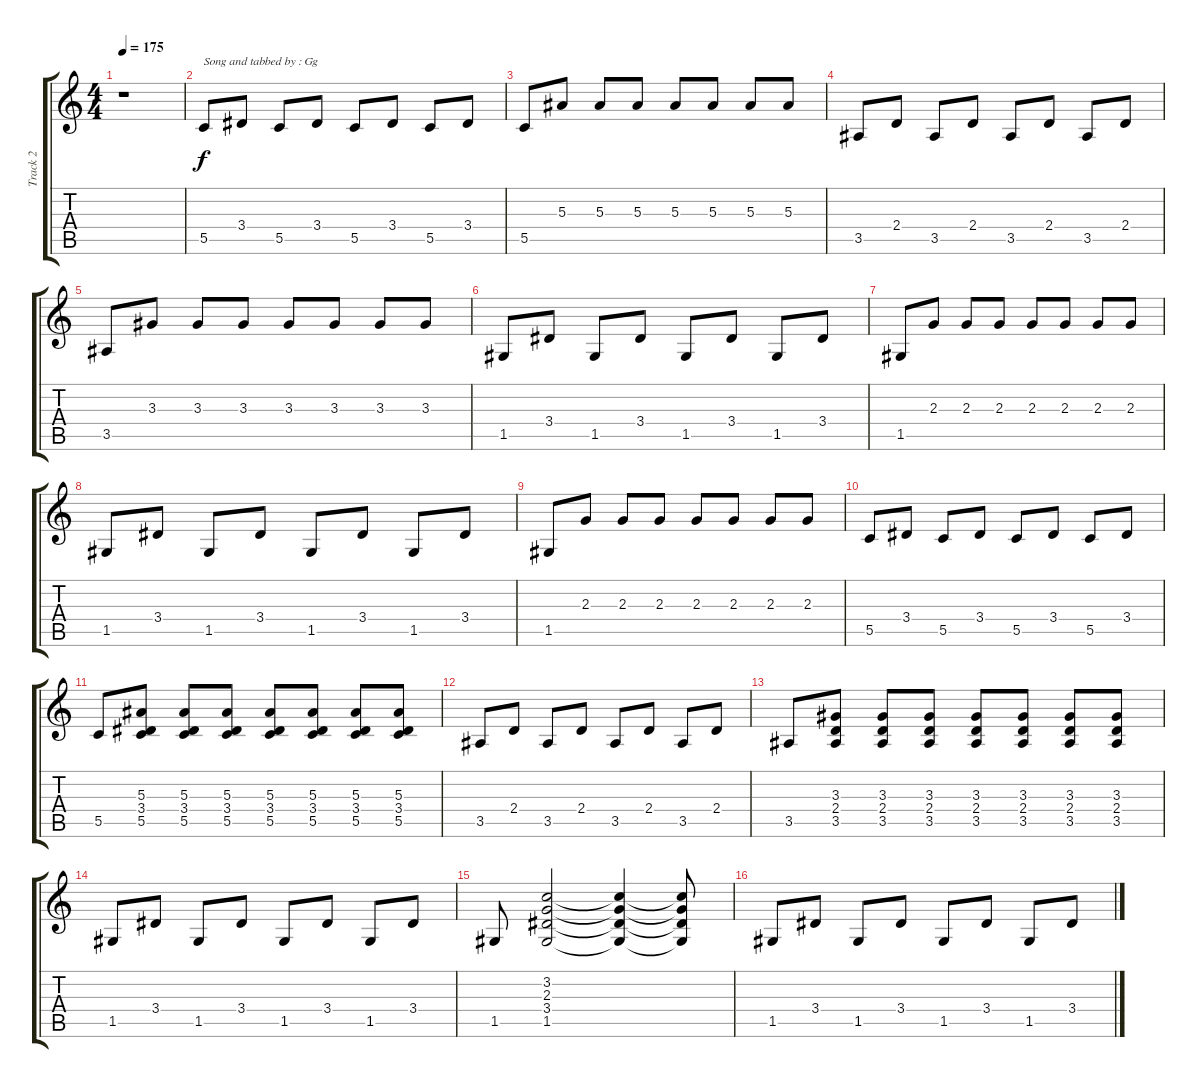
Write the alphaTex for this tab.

\track ("Track 2" "Track 2") {instrument distortionguitar}
\staff {score tabs}
\tuning (D4 A3 F3 C3 G2 C2) {hide}
\ts (4 4)
\tempo 175
\tempo 150
\tempo 175
\clef g2
\ks c
r.1{dy f instrument distortionguitar} |
5.5.8{txt "Song and tabbed by : Gg"} 3.4.8 5.5.8 3.4.8 5.5.8 3.4.8 5.5.8 3.4.8 |
5.5.8 5.3.8 5.3.8 5.3.8{txt ""} 5.3.8 5.3.8 5.3.8 5.3.8 |
3.5.8 2.4.8 3.5.8 2.4.8 3.5.8 2.4.8 3.5.8 2.4.8 |
3.5.8 3.3.8 3.3.8 3.3.8 3.3.8 3.3.8 3.3.8 3.3.8 |
1.5.8 3.4.8 1.5.8 3.4.8 1.5.8 3.4.8 1.5.8 3.4.8 |
1.5.8 2.3.8 2.3.8 2.3.8 2.3.8 2.3.8 2.3.8 2.3.8 |
1.5.8 3.4.8 1.5.8 3.4.8 1.5.8 3.4.8 1.5.8 3.4.8 |
1.5.8 2.3.8 2.3.8 2.3.8 2.3.8 2.3.8 2.3.8 2.3.8 |
5.5.8 3.4.8 5.5.8 3.4.8 5.5.8 3.4.8 5.5.8 3.4.8 |
5.5.8 (5.3 3.4 5.5).8 (5.3 3.4 5.5).8 (5.3 3.4 5.5).8 (5.3 3.4 5.5).8 (5.3 3.4 5.5).8 (5.3 3.4 5.5).8 (5.3 3.4 5.5).8 |
3.5.8 2.4.8 3.5.8 2.4.8 3.5.8 2.4.8 3.5.8 2.4.8 |
3.5.8 (3.3 2.4 3.5).8 (3.3 2.4 3.5).8 (3.3 2.4 3.5).8 (3.3 2.4 3.5).8 (3.3 2.4 3.5).8 (3.3 2.4 3.5).8 (3.3 2.4 3.5).8 |
1.5.8 3.4.8 1.5.8 3.4.8 1.5.8 3.4.8 1.5.8 3.4.8 |
1.5.8 (3.2 2.3 3.4 1.5).2 (3.2{t} 2.3{t} 3.4{t} 1.5{t}).4 (3.2{t} 2.3{t} 3.4{t} 1.5{t}).8 |
1.5.8 3.4.8 1.5.8 3.4.8 1.5.8 3.4.8 1.5.8 3.4.8
